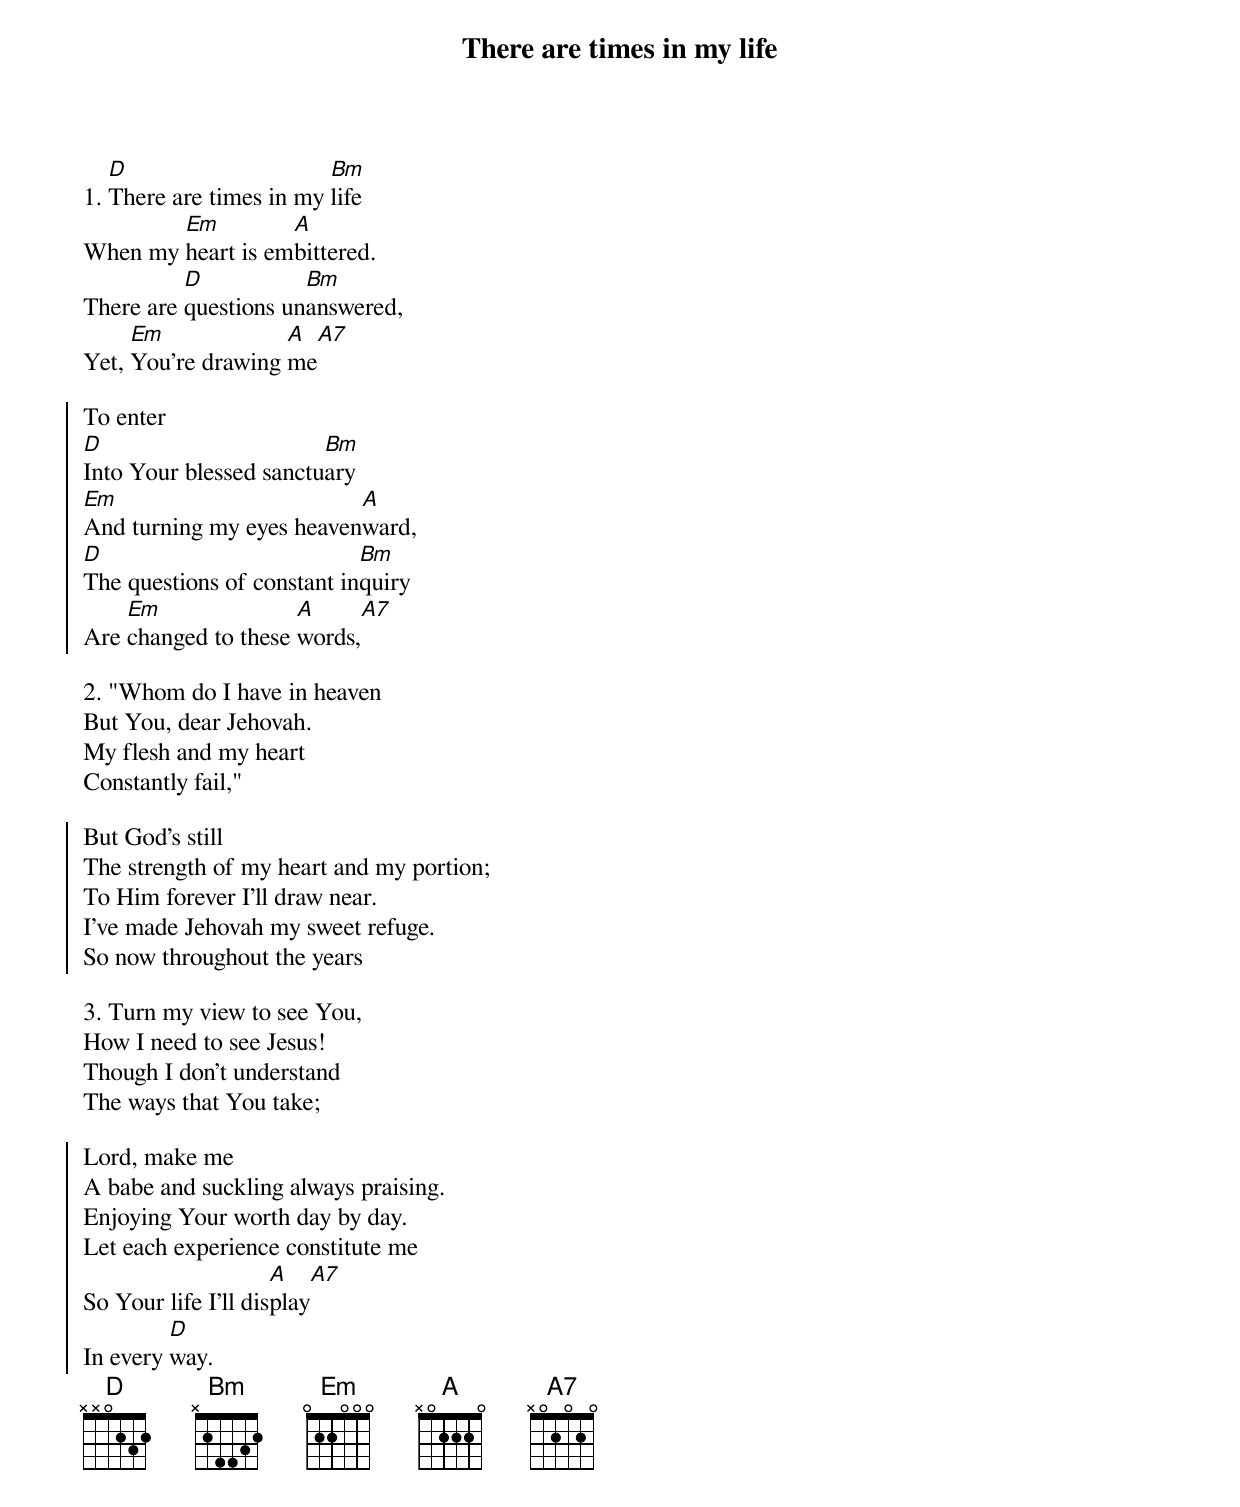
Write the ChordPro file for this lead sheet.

{t:There are times in my life}

1. [D]There are times in my [Bm]life
When my [Em]heart is em[A]bittered.
There are [D]questions un[Bm]answered,
Yet, [Em]You're drawing [A]me[A7]

{soc}
To enter
[D]Into Your blessed sanctu[Bm]ary
[Em]And turning my eyes heaven[A]ward,
[D]The questions of constant in[Bm]quiry
Are [Em]changed to these [A]words,[A7]
{eoc}

2. "Whom do I have in heaven
But You, dear Jehovah.
My flesh and my heart
Constantly fail,"

{soc}
But God's still
The strength of my heart and my portion;
To Him forever I'll draw near.
I've made Jehovah my sweet refuge.
So now throughout the years
{eoc}

3. Turn my view to see You,
How I need to see Jesus!
Though I don't understand
The ways that You take;

{soc}
Lord, make me
A babe and suckling always praising.
Enjoying Your worth day by day.
Let each experience constitute me
So Your life I'll dis[A]play[A7]
In every [D]way.
{eoc}
